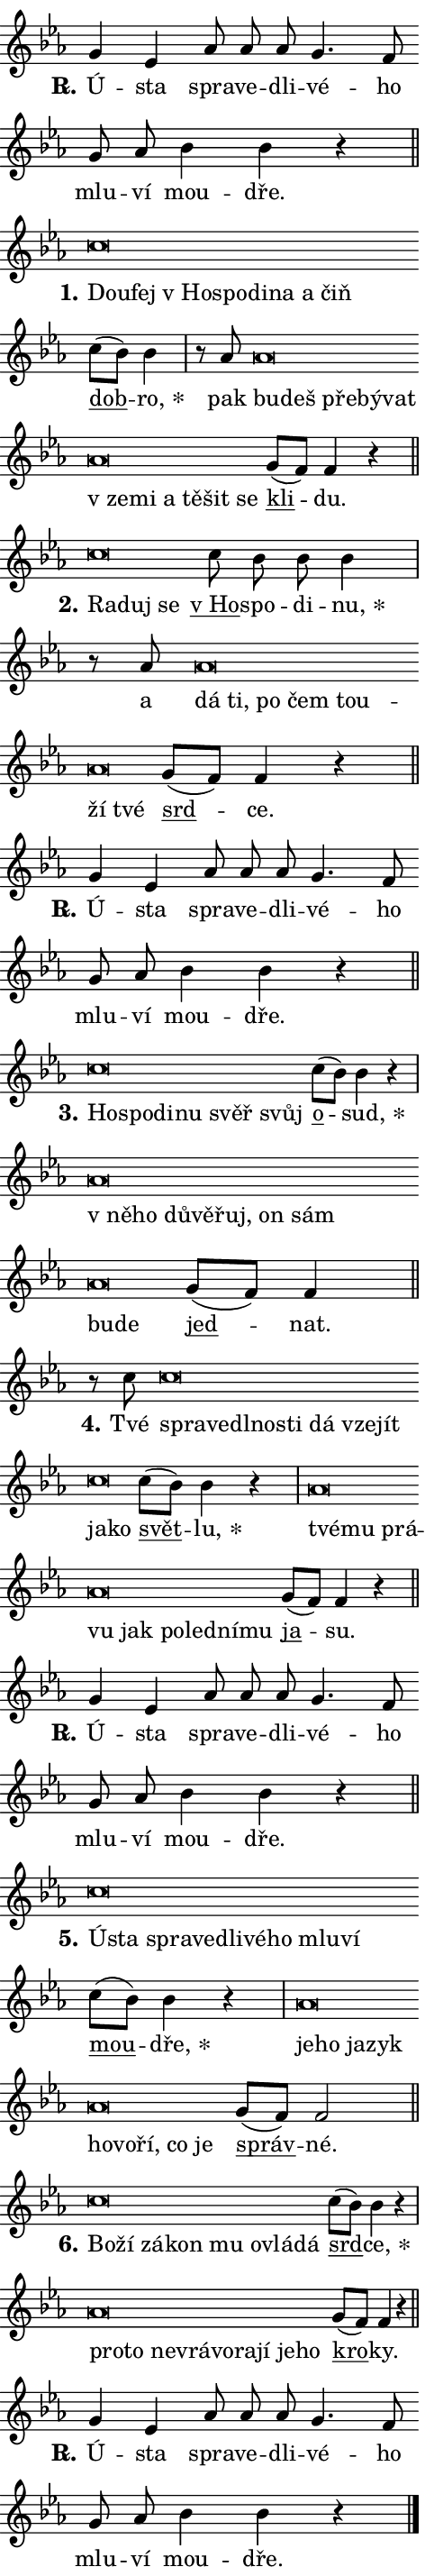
\version "2.24.0"
\header { tagline = "" }
\paper {
  indent = 0\cm
  top-margin = 0\cm
  right-margin = 0.13\cm % to fit lyric hyphens
  bottom-margin = 0\cm
  left-margin = 0\cm
  paper-width = 8\cm
  page-breaking = #ly:one-page-breaking
  system-system-spacing.basic-distance = #11
  score-system-spacing.basic-distance = #11
  ragged-last = ##f
}


%% Author: Thomas Morley
%% https://lists.gnu.org/archive/html/lilypond-user/2020-05/msg00002.html
#(define (line-position grob)
"Returns position of @var[grob} in current system:
   @code{'start}, if at first time-step
   @code{'end}, if at last time-step
   @code{'middle} otherwise
"
  (let* ((col (ly:item-get-column grob))
         (ln (ly:grob-object col 'left-neighbor))
         (rn (ly:grob-object col 'right-neighbor))
         (col-to-check-left (if (ly:grob? ln) ln col))
         (col-to-check-right (if (ly:grob? rn) rn col))
         (break-dir-left
           (and
             (ly:grob-property col-to-check-left 'non-musical #f)
             (ly:item-break-dir col-to-check-left)))
         (break-dir-right
           (and
             (ly:grob-property col-to-check-right 'non-musical #f)
             (ly:item-break-dir col-to-check-right))))
        (cond ((eqv? 1 break-dir-left) 'start)
              ((eqv? -1 break-dir-right) 'end)
              (else 'middle))))

#(define (tranparent-at-line-position vctor)
  (lambda (grob)
  "Relying on @code{line-position} select the relevant enry from @var{vctor}.
Used to determine transparency,"
    (case (line-position grob)
      ((end) (not (vector-ref vctor 0)))
      ((middle) (not (vector-ref vctor 1)))
      ((start) (not (vector-ref vctor 2))))))

noteHeadBreakVisibility =
#(define-music-function (break-visibility)(vector?)
"Makes @code{NoteHead}s transparent relying on @var{break-visibility}"
#{
  \override NoteHead.transparent =
    #(tranparent-at-line-position break-visibility)
#})

#(define delete-ledgers-for-transparent-note-heads
  (lambda (grob)
    "Reads whether a @code{NoteHead} is transparent.
If so this @code{NoteHead} is removed from @code{'note-heads} from
@var{grob}, which is supposed to be @code{LedgerLineSpanner}.
As a result ledgers are not printed for this @code{NoteHead}"
    (let* ((nhds-array (ly:grob-object grob 'note-heads))
           (nhds-list
             (if (ly:grob-array? nhds-array)
                 (ly:grob-array->list nhds-array)
                 '()))
           ;; Relies on the transparent-property being done before
           ;; Staff.LedgerLineSpanner.after-line-breaking is executed.
           ;; This is fragile ...
           (to-keep
             (remove
               (lambda (nhd)
                 (ly:grob-property nhd 'transparent #f))
               nhds-list)))
      ;; TODO find a better method to iterate over grob-arrays, similiar
      ;; to filter/remove etc for lists
      ;; For now rebuilt from scratch
      (set! (ly:grob-object grob 'note-heads)  '())
      (for-each
        (lambda (nhd)
          (ly:pointer-group-interface::add-grob grob 'note-heads nhd))
        to-keep))))

squashNotes = {
  \override NoteHead.X-extent = #'(-0.2 . 0.2)
  \override NoteHead.Y-extent = #'(-0.75 . 0)
  \override NoteHead.stencil =
    #(lambda (grob)
       (let ((pos (ly:grob-property grob 'staff-position)))
         (begin
           (if (< pos -7) (display "ERROR: Lower brevis then expected\n") (display ""))
           (if (<= pos -6) ly:text-interface::print ly:note-head::print))))
}
unSquashNotes = {
  \revert NoteHead.X-extent
  \revert NoteHead.Y-extent
  \revert NoteHead.stencil
}

hideNotes = \noteHeadBreakVisibility #begin-of-line-visible
unHideNotes = \noteHeadBreakVisibility #all-visible

% work-around for resetting accidentals
% https://lilypond.org/doc/v2.23/Documentation/notation/displaying-rhythms#unmetered-music
cadenzaMeasure = {
  \cadenzaOff
  \partial 1024 s1024
  \cadenzaOn
}

#(define-markup-command (accent layout props text) (markup?)
  "Underline accented syllable"
  (interpret-markup layout props
    #{\markup \override #'(offset . 4.3) \underline { #text }#}))

responsum = \markup \concat {
  "R" \hspace #-1.05 \path #0.1 #'((moveto 0 0.07) (lineto 0.9 0.8)) \hspace #0.05 "."
}

spaceSize = #0.6828661417322834 % exact space size for TeX Gyre Schola

\layout {
  \context {
    \Staff
    \remove "Time_signature_engraver"
    \override LedgerLineSpanner.after-line-breaking = #delete-ledgers-for-transparent-note-heads
  }
  \context {
    \Lyrics {
      \override LyricSpace.minimum-distance = \spaceSize
      \override LyricText.font-name = #"TeX Gyre Schola"
      \override LyricText.font-size = 1
      \override StanzaNumber.font-name = #"TeX Gyre Schola Bold"
      \override StanzaNumber.font-size = 1
    }
  }
  \context {
    \Score 
    \override NoteHead.text =
      #(lambda (grob) 
        (let ((pos (ly:grob-property grob 'staff-position)))
          #{\markup {
            \combine
              \halign #-0.55 \raise #(if (= pos -6) 0 0.5) \override #'(thickness . 2) \draw-line #'(3.2 . 0)
              \musicglyph "noteheads.sM1"
          }#}))
  }
}

% magnetic-lyrics.ily
%
%   written by
%     Jean Abou Samra <jean@abou-samra.fr>
%     Werner Lemberg <wl@gnu.org>
%
%   adapted by
%     Jiri Hon <jiri.hon@gmail.com>
%
% Version 2022-Apr-15

% https://www.mail-archive.com/lilypond-user@gnu.org/msg149350.html

#(define (Left_hyphen_pointer_engraver context)
   "Collect syllable-hyphen-syllable occurrences in lyrics and store
them in properties.  This engraver only looks to the left.  For
example, if the lyrics input is @code{foo -- bar}, it does the
following.

@itemize @bullet
@item
Set the @code{text} property of the @code{LyricHyphen} grob between
@q{foo} and @q{bar} to @code{foo}.

@item
Set the @code{left-hyphen} property of the @code{LyricText} grob with
text @q{foo} to the @code{LyricHyphen} grob between @q{foo} and
@q{bar}.
@end itemize

Use this auxiliary engraver in combination with the
@code{lyric-@/text::@/apply-@/magnetic-@/offset!} hook."
   (let ((hyphen #f)
         (text #f))
     (make-engraver
      (acknowledgers
       ((lyric-syllable-interface engraver grob source-engraver)
        (set! text grob)))
      (end-acknowledgers
       ((lyric-hyphen-interface engraver grob source-engraver)
        ;(when (not (grob::has-interface grob 'lyric-space-interface))
          (set! hyphen grob)));)
      ((stop-translation-timestep engraver)
       (when (and text hyphen)
         (ly:grob-set-object! text 'left-hyphen hyphen))
       (set! text #f)
       (set! hyphen #f)))))

#(define (lyric-text::apply-magnetic-offset! grob)
   "If the space between two syllables is less than the value in
property @code{LyricText@/.details@/.squash-threshold}, move the right
syllable to the left so that it gets concatenated with the left
syllable.

Use this function as a hook for
@code{LyricText@/.after-@/line-@/breaking} if the
@code{Left_@/hyphen_@/pointer_@/engraver} is active."
   (let ((hyphen (ly:grob-object grob 'left-hyphen #f)))
     (when hyphen
       (let ((left-text (ly:spanner-bound hyphen LEFT)))
         (when (grob::has-interface left-text 'lyric-syllable-interface)
           (let* ((common (ly:grob-common-refpoint grob left-text X))
                  (this-x-ext (ly:grob-extent grob common X))
                  (left-x-ext
                   (begin
                     ;; Trigger magnetism for left-text.
                     (ly:grob-property left-text 'after-line-breaking)
                     (ly:grob-extent left-text common X)))
                  ;; `delta` is the gap width between two syllables.
                  (delta (- (interval-start this-x-ext)
                            (interval-end left-x-ext)))
                  (details (ly:grob-property grob 'details))
                  (threshold (assoc-get 'squash-threshold details 0.2)))
             (when (< delta threshold)
               (let* (;; We have to manipulate the input text so that
                      ;; ligatures crossing syllable boundaries are not
                      ;; disabled.  For languages based on the Latin
                      ;; script this is essentially a beautification.
                      ;; However, for non-Western scripts it can be a
                      ;; necessity.
                      (lt (ly:grob-property left-text 'text))
                      (rt (ly:grob-property grob 'text))
                      (is-space (grob::has-interface hyphen 'lyric-space-interface))
                      (space (if is-space " " ""))
                      (extra-delta (if is-space spaceSize 0))
                      ;; Append new syllable.
                      (ltrt-space (if (and (string? lt) (string? rt))
                                (string-append lt space rt)
                                (make-concat-markup (list lt space rt))))
                      ;; Right-align `ltrt` to the right side.
                      (ltrt-space-markup (grob-interpret-markup
                               grob
                               (make-translate-markup
                                (cons (interval-length this-x-ext) 0)
                                (make-right-align-markup ltrt-space)))))
                 (begin
                   ;; Don't print `left-text`.
                   (ly:grob-set-property! left-text 'stencil #f)
                   ;; Set text and stencil (which holds all collected
                   ;; syllables so far) and shift it to the left.
                   (ly:grob-set-property! grob 'text ltrt-space)
                   (ly:grob-set-property! grob 'stencil ltrt-space-markup)
                   (ly:grob-translate-axis! grob (- (- delta extra-delta)) X))))))))))


#(define (lyric-hyphen::displace-bounds-first grob)
   ;; Make very sure this callback isn't triggered too early.
   (let ((left (ly:spanner-bound grob LEFT))
         (right (ly:spanner-bound grob RIGHT)))
     (ly:grob-property left 'after-line-breaking)
     (ly:grob-property right 'after-line-breaking)
     (ly:lyric-hyphen::print grob)))

squashThreshold = #0.4

\layout {
  \context {
    \Lyrics
    \consists #Left_hyphen_pointer_engraver
    \override LyricText.after-line-breaking =
      #lyric-text::apply-magnetic-offset!
    \override LyricHyphen.stencil = #lyric-hyphen::displace-bounds-first
    \override LyricText.details.squash-threshold = \squashThreshold
    \override LyricHyphen.minimum-distance = 0
    \override LyricHyphen.minimum-length = \squashThreshold
  }
}

squashText = \override LyricText.details.squash-threshold = 9999
unSquashText = \override LyricText.details.squash-threshold = \squashThreshold

leftText = \override LyricText.self-alignment-X = #LEFT
unLeftText = \revert LyricText.self-alignment-X

starOffset = #(lambda (grob) 
                (let ((x_offset (ly:self-alignment-interface::aligned-on-x-parent grob)))
                  (if (= x_offset 0) 0 (+ x_offset 1.2))))

star = #(define-music-function (syllable)(string?)
"Append star separator at the end of a syllable"
#{
  \once \override LyricText.X-offset = #starOffset
  \lyricmode { \markup {
    #syllable
    \override #'((font-name . "TeX Gyre Schola Bold")) \hspace #0.2 \lower #0.65 \larger "*"
  } }
#})

starAccent = #(define-music-function (syllable)(string?)
"Append star separator at the end of a syllable and make accent"
#{
  \once \override LyricText.X-offset = #starOffset
  \lyricmode { \markup {
    \accent #syllable
    \override #'((font-name . "TeX Gyre Schola Bold")) \hspace #0.2 \lower #0.65 \larger "*"
  } }
#})

breath = #(define-music-function (syllable)(string?)
"Append breathing indicator at the end of a syllable"
#{
  \lyricmode { \markup { #syllable "+" } }
#})

optionalBreath = #(define-music-function (syllable)(string?)
"Append optional breathing indicator at the end of a syllable"
#{
  \lyricmode { \markup { #syllable "(+)" } }
#})


\score {
    <<
        \new Voice = "melody" { \cadenzaOn \key es \major \relative { g'4 es as8 as as \bar "" g4. f8 \bar "" g as bes4 bes r \cadenzaMeasure \bar "||" \break } }
        \new Lyrics \lyricsto "melody" { \lyricmode { \set stanza = \responsum
Ú -- sta spra -- ve -- dli -- vé -- ho mlu -- ví mou -- dře. } }
    >>
    \layout {}
}

\score {
    <<
        \new Voice = "melody" { \cadenzaOn \key es \major \relative { \squashNotes c''\breve*1/16 \hideNotes \breve*1/16 \bar "" \breve*1/16 \bar "" \breve*1/16 \bar "" \breve*1/16 \bar "" \breve*1/16 \bar "" \breve*1/16 \breve*1/16 \bar "" \unHideNotes \unSquashNotes \bar "" c8[( bes)] bes4 \cadenzaMeasure \bar "|" r8 as8 \squashNotes as\breve*1/16 \hideNotes \breve*1/16 \bar "" \breve*1/16 \bar "" \breve*1/16 \bar "" \breve*1/16 \bar "" \breve*1/16 \bar "" \breve*1/16 \bar "" \breve*1/16 \bar "" \breve*1/16 \bar "" \breve*1/16 \breve*1/16 \bar "" \unHideNotes \unSquashNotes \bar "" g8[( f)] f4 r \cadenzaMeasure \bar "||" \break } }
        \new Lyrics \lyricsto "melody" { \lyricmode { \set stanza = "1."
\leftText Dou -- \squashText fej "v Ho" -- spo -- di -- na a čiň \unLeftText \unSquashText \markup \accent dob -- \star ro, pak \leftText bu -- \squashText deš pře -- bý -- vat "v ze" -- mi a tě -- šit se \unLeftText \unSquashText \markup \accent kli -- du. } }
    >>
    \layout {}
}

\score {
    <<
        \new Voice = "melody" { \cadenzaOn \key es \major \relative { \squashNotes c''\breve*1/16 \hideNotes \breve*1/16 \breve*1/16 \bar "" \unHideNotes \unSquashNotes \bar "" c8 bes bes bes4 \cadenzaMeasure \bar "|" r8 as8 \squashNotes as\breve*1/16 \hideNotes \breve*1/16 \bar "" \breve*1/16 \bar "" \breve*1/16 \bar "" \breve*1/16 \bar "" \breve*1/16 \breve*1/16 \bar "" \unHideNotes \unSquashNotes \bar "" g8[( f)] f4 r \cadenzaMeasure \bar "||" \break } }
        \new Lyrics \lyricsto "melody" { \lyricmode { \set stanza = "2."
\leftText Ra -- \squashText duj se \unLeftText \unSquashText \markup \accent "v Ho" -- spo -- di -- \star nu, a \leftText dá \squashText ti, po čem tou -- ží tvé \unLeftText \unSquashText \markup \accent srd -- ce. } }
    >>
    \layout {}
}

\score {
    <<
        \new Voice = "melody" { \cadenzaOn \key es \major \relative { g'4 es as8 as as \bar "" g4. f8 \bar "" g as bes4 bes r \cadenzaMeasure \bar "||" \break } }
        \new Lyrics \lyricsto "melody" { \lyricmode { \set stanza = \responsum
Ú -- sta spra -- ve -- dli -- vé -- ho mlu -- ví mou -- dře. } }
    >>
    \layout {}
}

\score {
    <<
        \new Voice = "melody" { \cadenzaOn \key es \major \relative { \squashNotes c''\breve*1/16 \hideNotes \breve*1/16 \bar "" \breve*1/16 \bar "" \breve*1/16 \bar "" \breve*1/16 \breve*1/16 \bar "" \unHideNotes \unSquashNotes \bar "" c8[( bes)] bes4 r \cadenzaMeasure \bar "|" \squashNotes as\breve*1/16 \hideNotes \breve*1/16 \bar "" \breve*1/16 \bar "" \breve*1/16 \bar "" \breve*1/16 \bar "" \breve*1/16 \bar "" \breve*1/16 \bar "" \breve*1/16 \breve*1/16 \bar "" \unHideNotes \unSquashNotes \bar "" g8[( f)] f4 \cadenzaMeasure \bar "||" \break } }
        \new Lyrics \lyricsto "melody" { \lyricmode { \set stanza = "3."
\leftText Ho -- \squashText spo -- di -- nu svěř svůj \unLeftText \unSquashText \markup \accent o -- \star sud, \leftText "v ně" -- \squashText ho dů -- vě -- řuj, on sám bu -- de \unLeftText \unSquashText \markup \accent jed -- nat. } }
    >>
    \layout {}
}

\score {
    <<
        \new Voice = "melody" { \cadenzaOn \key es \major \relative { r8 c''8 \squashNotes c\breve*1/16 \hideNotes \breve*1/16 \bar "" \breve*1/16 \bar "" \breve*1/16 \bar "" \breve*1/16 \bar "" \breve*1/16 \bar "" \breve*1/16 \bar "" \breve*1/16 \bar "" \breve*1/16 \breve*1/16 \bar "" \unHideNotes \unSquashNotes \bar "" c8[( bes)] bes4 r \cadenzaMeasure \bar "|" \squashNotes as\breve*1/16 \hideNotes \breve*1/16 \bar "" \breve*1/16 \bar "" \breve*1/16 \bar "" \breve*1/16 \bar "" \breve*1/16 \bar "" \breve*1/16 \bar "" \breve*1/16 \breve*1/16 \bar "" \unHideNotes \unSquashNotes \bar "" g8[( f)] f4 r \cadenzaMeasure \bar "||" \break } }
        \new Lyrics \lyricsto "melody" { \lyricmode { \set stanza = "4."
Tvé \leftText spra -- \squashText ve -- dl -- no -- sti dá vze -- jít ja -- ko \unLeftText \unSquashText \markup \accent svět -- \star lu, \leftText tvé -- \squashText mu prá -- vu jak po -- led -- ní -- mu \unLeftText \unSquashText \markup \accent ja -- su. } }
    >>
    \layout {}
}

\score {
    <<
        \new Voice = "melody" { \cadenzaOn \key es \major \relative { g'4 es as8 as as \bar "" g4. f8 \bar "" g as bes4 bes r \cadenzaMeasure \bar "||" \break } }
        \new Lyrics \lyricsto "melody" { \lyricmode { \set stanza = \responsum
Ú -- sta spra -- ve -- dli -- vé -- ho mlu -- ví mou -- dře. } }
    >>
    \layout {}
}

\score {
    <<
        \new Voice = "melody" { \cadenzaOn \key es \major \relative { \squashNotes c''\breve*1/16 \hideNotes \breve*1/16 \bar "" \breve*1/16 \bar "" \breve*1/16 \bar "" \breve*1/16 \bar "" \breve*1/16 \bar "" \breve*1/16 \bar "" \breve*1/16 \breve*1/16 \bar "" \unHideNotes \unSquashNotes \bar "" c8[( bes)] bes4 r \cadenzaMeasure \bar "|" \squashNotes as\breve*1/16 \hideNotes \breve*1/16 \bar "" \breve*1/16 \bar "" \breve*1/16 \bar "" \breve*1/16 \bar "" \breve*1/16 \bar "" \breve*1/16 \bar "" \breve*1/16 \breve*1/16 \bar "" \unHideNotes \unSquashNotes \bar "" g8[( f)] f2 \cadenzaMeasure \bar "||" \break } }
        \new Lyrics \lyricsto "melody" { \lyricmode { \set stanza = "5."
\leftText Ú -- \squashText sta spra -- ve -- dli -- vé -- ho mlu -- ví \unLeftText \unSquashText \markup \accent mou -- \star dře, \leftText je -- \squashText ho ja -- zyk ho -- vo -- ří, co je \unLeftText \unSquashText \markup \accent správ -- né. } }
    >>
    \layout {}
}

\score {
    <<
        \new Voice = "melody" { \cadenzaOn \key es \major \relative { \squashNotes c''\breve*1/16 \hideNotes \breve*1/16 \bar "" \breve*1/16 \bar "" \breve*1/16 \bar "" \breve*1/16 \bar "" \breve*1/16 \breve*1/16 \bar "" \unHideNotes \unSquashNotes \bar "" c8[( bes)] bes4 r \cadenzaMeasure \bar "|" \squashNotes as\breve*1/16 \hideNotes \breve*1/16 \bar "" \breve*1/16 \bar "" \breve*1/16 \bar "" \breve*1/16 \bar "" \breve*1/16 \bar "" \breve*1/16 \bar "" \breve*1/16 \breve*1/16 \bar "" \unHideNotes \unSquashNotes \bar "" g8[( f)] f4 r \cadenzaMeasure \bar "||" \break } }
        \new Lyrics \lyricsto "melody" { \lyricmode { \set stanza = "6."
\leftText Bo -- \squashText ží zá -- kon mu ovlá -- dá \unLeftText \unSquashText \markup \accent srd -- \star ce, \leftText pro -- \squashText to ne -- vrá -- vo -- ra -- jí je -- ho \unLeftText \unSquashText \markup \accent kro -- ky. } }
    >>
    \layout {}
}

\score {
    <<
        \new Voice = "melody" { \cadenzaOn \key es \major \relative { g'4 es as8 as as \bar "" g4. f8 \bar "" g as bes4 bes r \cadenzaMeasure \bar "||" \break } \bar "|." }
        \new Lyrics \lyricsto "melody" { \lyricmode { \set stanza = \responsum
Ú -- sta spra -- ve -- dli -- vé -- ho mlu -- ví mou -- dře. } }
    >>
    \layout {}
}
